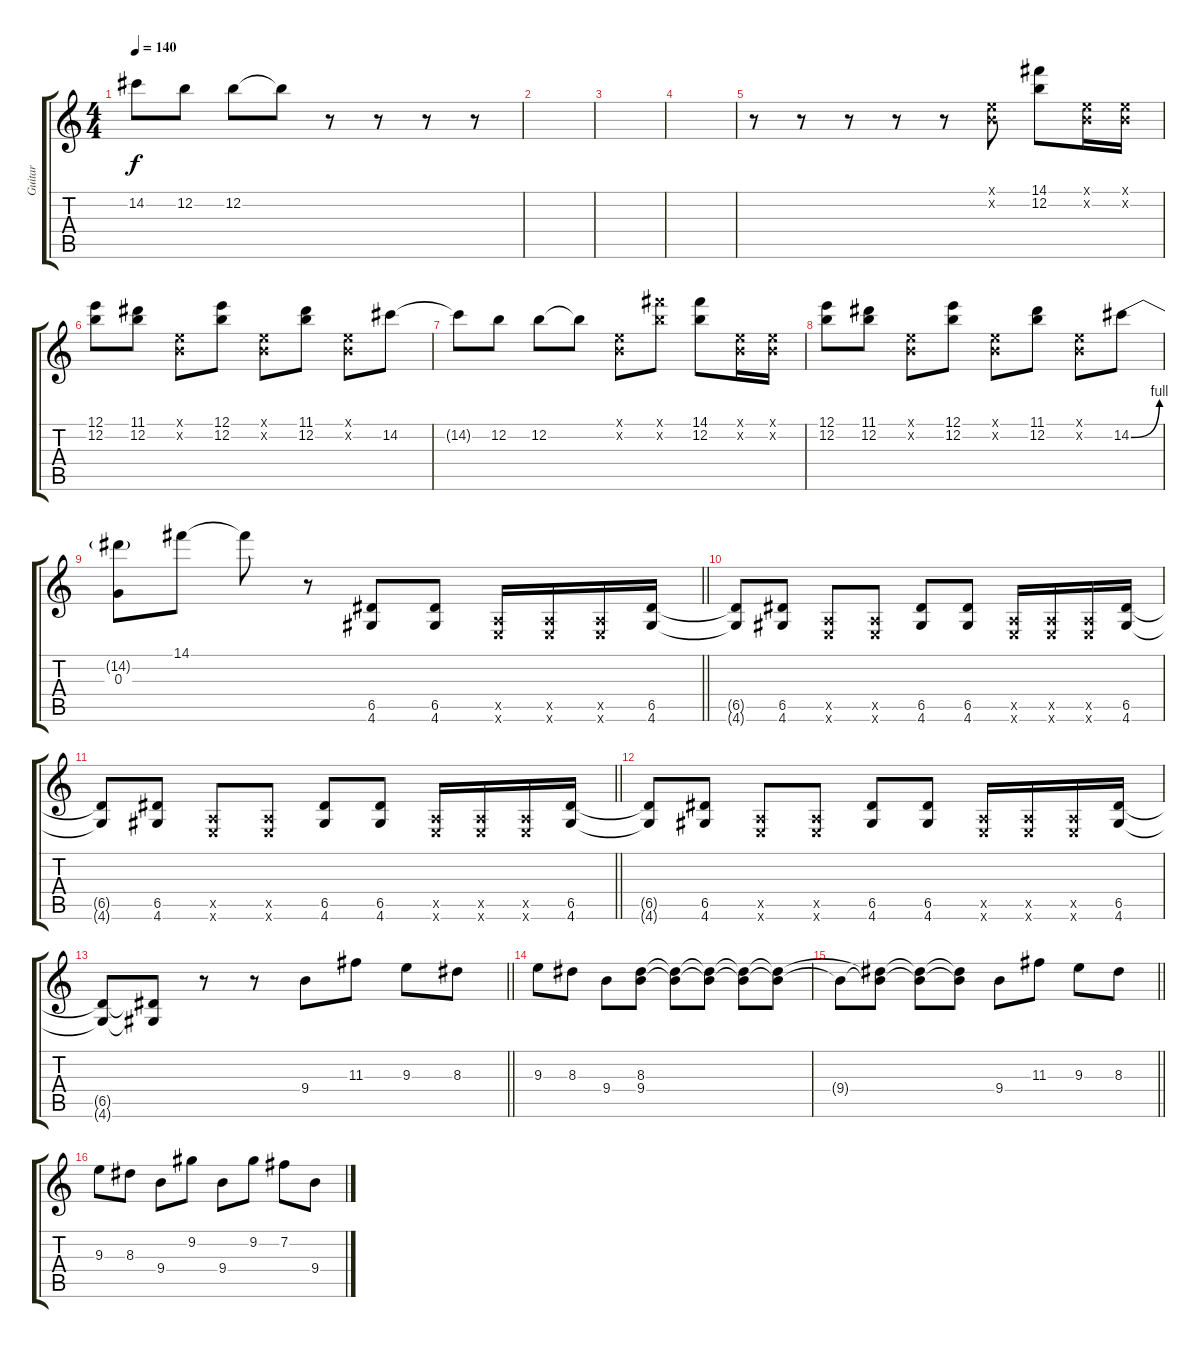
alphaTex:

\track ("Guitar" "Guitar") {instrument overdrivenguitar}
\staff {score tabs}
\tuning (E4 B3 G3 D3 A2 E2) {hide}
\ts (4 4)
\tempo 140
\clef g2
\ks c
14.2{t}.8{dy f} 12.2.8 12.2.8 12.2{t}.8 r.8 r.8 r.8 r.8 |
|
|
|
r.8 r.8 r.8 r.8 r.8 (0.1{x} 0.2{x}).8 (14.1 12.2).8 (0.1{x} 0.2{x}).16 (0.1{x} 0.2{x}).16 |
(12.1 12.2).8 (11.1 12.2).8 (0.1{x} 0.2{x}).8 (12.1 12.2).8 (0.1{x} 0.2{x}).8 (11.1 12.2).8 (0.1{x} 0.2{x}).8 14.2.8 |
14.2{t}.8 12.2.8 12.2.8 12.2{t}.8 (0.1{x} 0.2{x}).8 (14.1{x} 12.2{x}).8 (14.1 12.2).8 (0.1{x} 0.2{x}).16 (0.1{x} 0.2{x}).16 |
(12.1 12.2).8 (11.1 12.2).8 (0.1{x} 0.2{x}).8 (12.1 12.2).8 (0.1{x} 0.2{x}).8 (11.1 12.2).8 (0.1{x} 0.2{x}).8 14.2{be (bend 0 0 60 4)}.8 |
\barLineRight lightlight
(14.2{t} 0.3).8 14.1.8 14.1{t}.8 r.8 (6.5 4.6).8 (6.5 4.6).8 (0.5{x} 0.6{x}).16 (0.5{x} 0.6{x}).16 (0.5{x} 0.6{x}).16 (6.5 4.6).16 |
(6.5{t} 4.6{t}).8 (6.5 4.6).8 (0.5{x} 0.6{x}).8 (0.5{x} 0.6{x}).8 (6.5 4.6).8 (6.5 4.6).8 (0.5{x} 0.6{x}).16 (0.5{x} 0.6{x}).16 (0.5{x} 0.6{x}).16 (6.5 4.6).16 |
\barLineRight lightlight
(6.5{t} 4.6{t}).8 (6.5 4.6).8 (0.5{x} 0.6{x}).8 (0.5{x} 0.6{x}).8 (6.5 4.6).8 (6.5 4.6).8 (0.5{x} 0.6{x}).16 (0.5{x} 0.6{x}).16 (0.5{x} 0.6{x}).16 (6.5 4.6).16 |
(6.5{t} 4.6{t}).8 (6.5 4.6).8 (0.5{x} 0.6{x}).8 (0.5{x} 0.6{x}).8 (6.5 4.6).8 (6.5 4.6).8 (0.5{x} 0.6{x}).16 (0.5{x} 0.6{x}).16 (0.5{x} 0.6{x}).16 (6.5 4.6).16 |
\barLineRight lightlight
(6.5{t} 4.6{t}).8 (6.5{t} 4.6{t}).8 r.8 r.8 9.4.8 11.3.8 9.3.8 8.3.8 |
9.3.8 8.3.8 9.4.8 (8.3 9.4).8 (8.3{t} 9.4{t}).8 (8.3{t} 9.4{t}).8 (8.3{t} 9.4{t}).8 (8.3{t} 9.4{t}).8 |
\barLineRight lightlight
9.4{t}.8 (8.3{t} 9.4{t}).8 (8.3{t} 9.4{t}).8 (8.3{t} 9.4{t}).8 9.4.8 11.3.8 9.3.8 8.3.8 |
9.3.8 8.3.8 9.4.8 9.2.8 9.4.8 9.2.8 7.2.8 9.4.8
